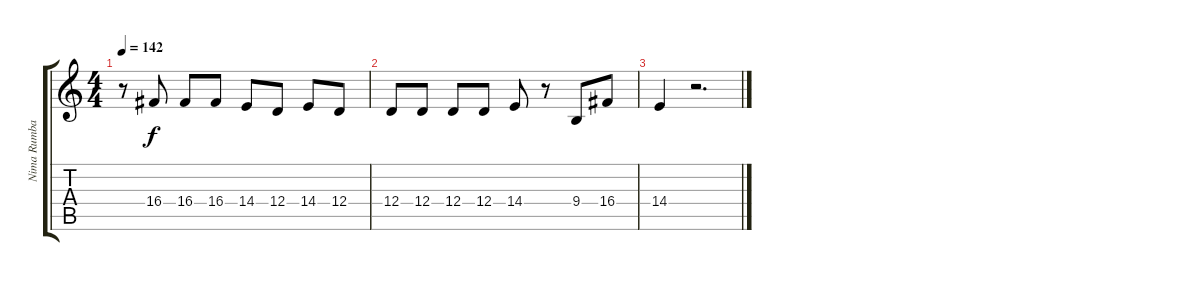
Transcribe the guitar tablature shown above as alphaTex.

\track ("Nima Rumba+Lyrics" "Nima Rumba") {instrument tangoaccordion}
\staff {score tabs}
\tuning (E4 B3 G3 D3 A2 E2) {hide}
\ts (4 4)
\tempo 142
\clef g2
\ks c
r.8{dy f} 16.4.8 16.4.8 16.4.8 14.4.8 12.4.8 14.4.8 12.4.8 |
12.4.8 12.4.8 12.4.8 12.4.8 14.4.8 r.8 9.4.8 16.4.8 |
14.4.4 r.2{d}
